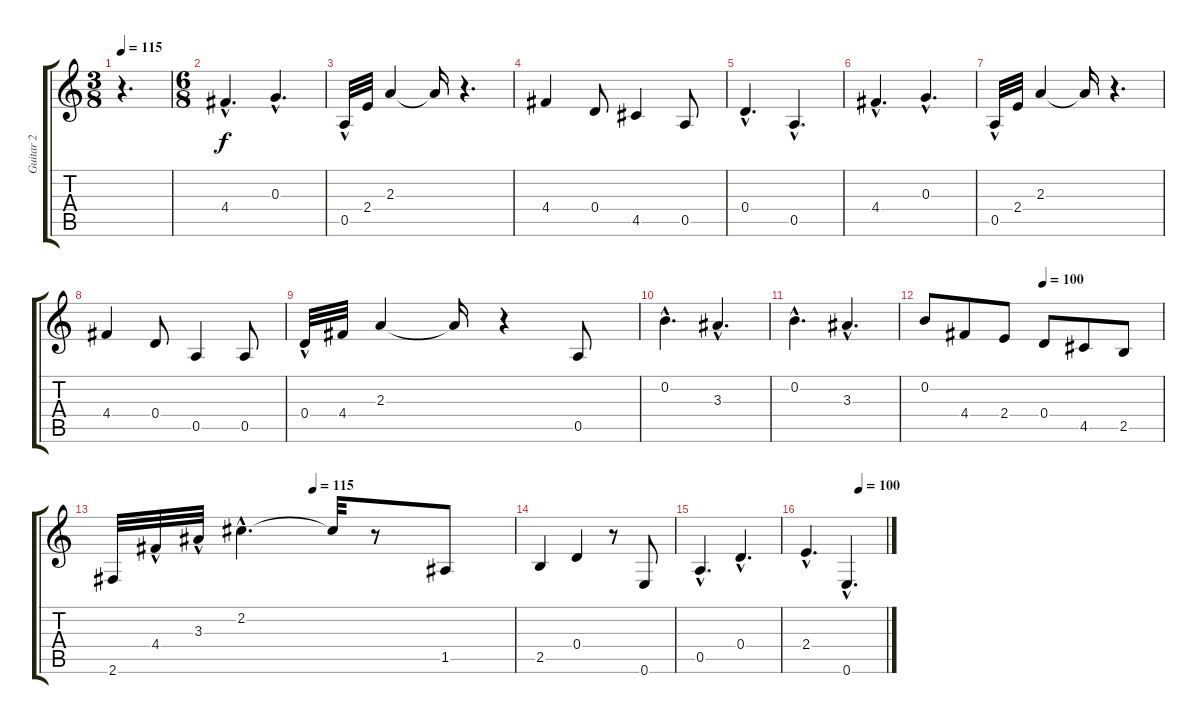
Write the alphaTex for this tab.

\track ("Guitar 2" "Guitar 2") {instrument acousticguitarnylon}
\staff {score tabs}
\tuning (E4 B3 G3 D3 A2 E2) {hide}
\ts (3 8)
\tempo 115
\clef g2
\ks c
r.4{d dy f instrument acousticguitarnylon} |
\ts (6 8)
4.4{hac}.4{d} 0.3{hac}.4{d} |
0.5{hac}.32 2.4.32 2.3.4 2.3{t}.16 r.4{d} |
4.4.4 0.4.8 4.5.4 0.5.8 |
0.4{hac}.4{d} 0.5{hac}.4{d} |
4.4{hac}.4{d} 0.3{hac}.4{d} |
0.5{hac}.32 2.4.32 2.3.4 2.3{t}.16 r.4{d} |
4.4.4 0.4.8 0.5.4 0.5.8 |
0.4{hac}.32 4.4.32 2.3.4 2.3{t}.16 r.4 0.5.8 |
0.2{hac}.4{d} 3.3{hac}.4{d} |
0.2{hac}.4{d} 3.3{hac}.4{d} |
\tempo (100 0.5)
0.2.8 4.4.8 2.4.8 0.4.8 4.5.8 2.5.8 |
\tempo (115 0.5)
2.6.32 4.4{hac}.32 3.3{hac}.32 2.2{hac}.4{d} 2.2{t}.32 r.8 1.5.8 |
2.5.4 0.4.4 r.8 0.6.8 |
0.5{hac}.4{d} 0.4{hac}.4{d} |
\tempo (100 0.6666666666666666)
2.4{hac}.4{d} 0.6{hac}.4{d}
